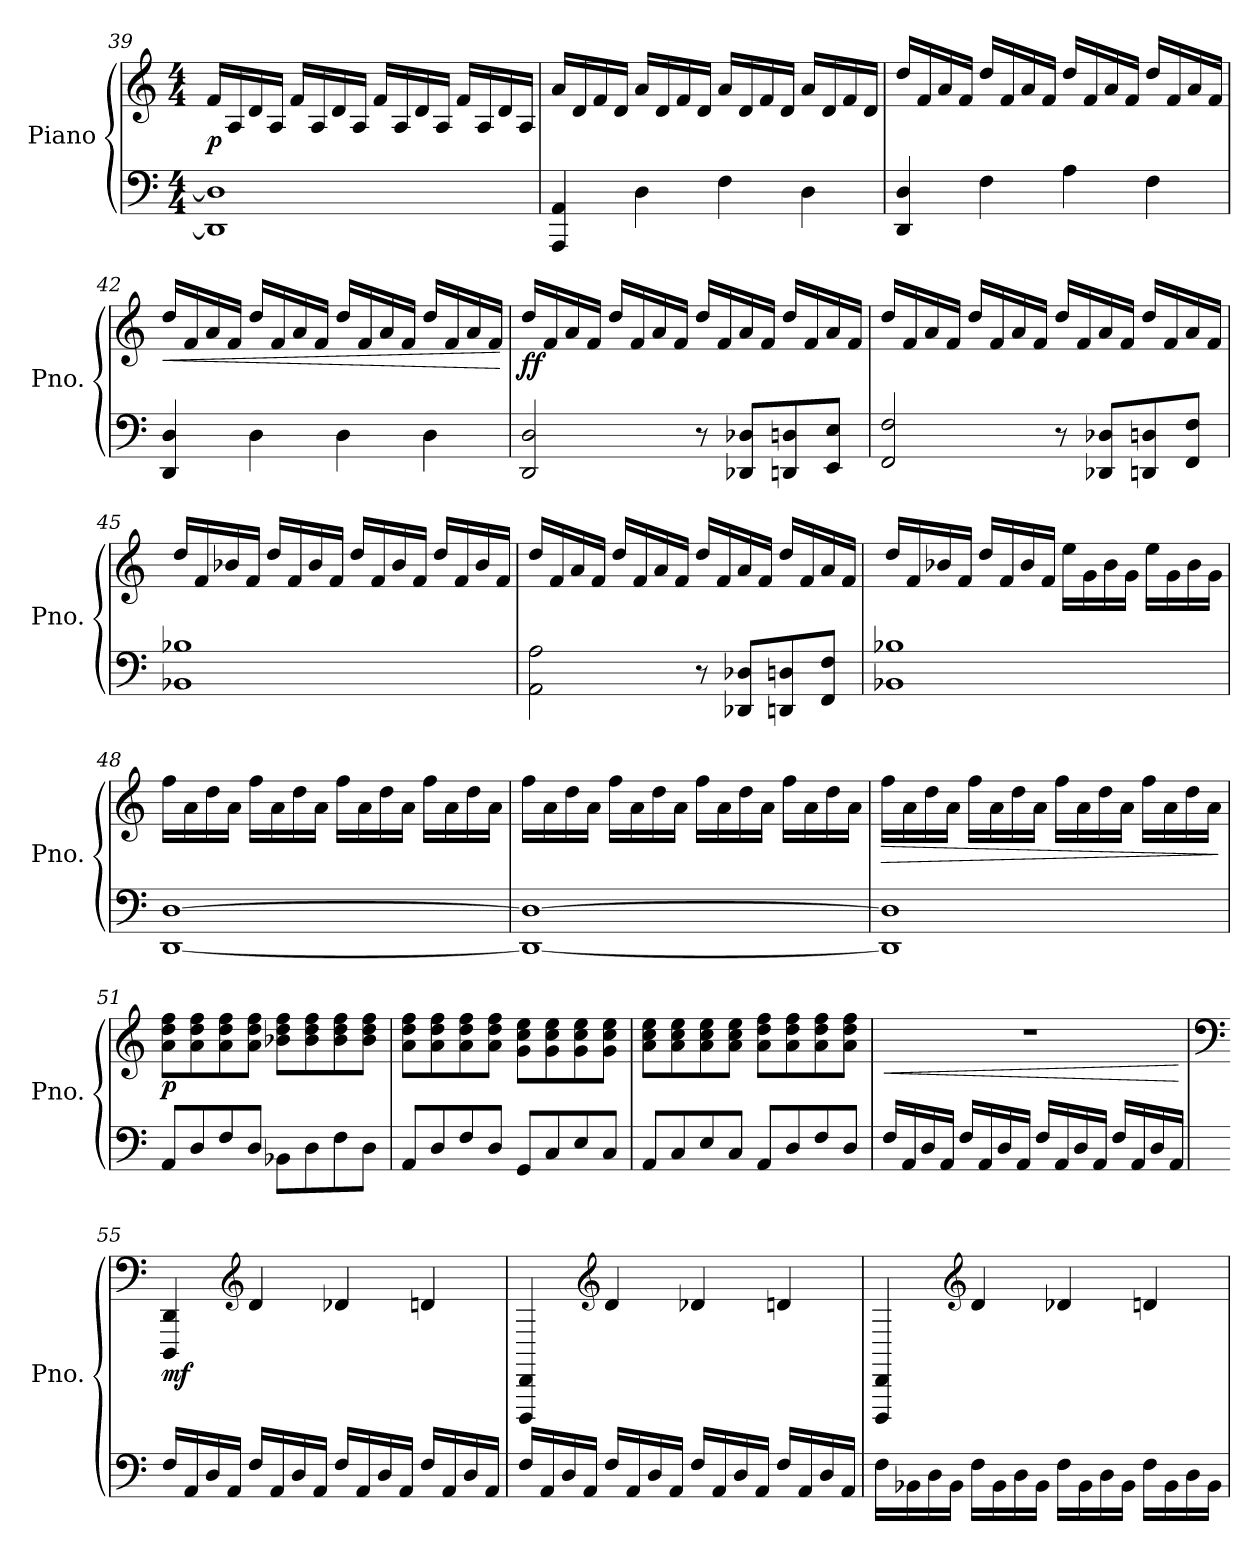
**kern	**kern	**dynam
*part1	*part1	*part1
*staff2	*staff1	*staff1/2
*I"Piano	*	*
*I'Pno.	*	*
!!LO:LB:g=z
*clefF4	*clefG2	*
*k[]	*k[]	*
*M4/4	*M4/4	*
=39	=39	=39
!	!	!LO:DY:b
1DD] 1D]	16f/LL	p
.	16A/	.
.	16d/	.
.	16A/JJ	.
.	16f/LL	.
.	16A/	.
.	16d/	.
.	16A/JJ	.
.	16f/LL	.
.	16A/	.
.	16d/	.
.	16A/JJ	.
.	16f/LL	.
.	16A/	.
.	16d/	.
.	16A/JJ	.
=40	=40	=40
4AAA/ 4AA/	16a/LL	.
.	16d/	.
.	16f/	.
.	16d/JJ	.
4D\	16a/LL	.
.	16d/	.
.	16f/	.
.	16d/JJ	.
4F\	16a/LL	.
.	16d/	.
.	16f/	.
.	16d/JJ	.
4D\	16a/LL	.
.	16d/	.
.	16f/	.
.	16d/JJ	.
=41	=41	=41
4DD/ 4D/	16dd/LL	.
.	16f/	.
.	16a/	.
.	16f/JJ	.
4F\	16dd/LL	.
.	16f/	.
.	16a/	.
.	16f/JJ	.
4A\	16dd/LL	.
.	16f/	.
.	16a/	.
.	16f/JJ	.
4F\	16dd/LL	.
.	16f/	.
.	16a/	.
.	16f/JJ	.
!!LO:LB:g=z
=42	=42	=42
!	!	!LO:HP:b
4DD/ 4D/	16dd/LL	<
.	16f/	.
.	16a/	.
.	16f/JJ	.
4D\	16dd/LL	.
.	16f/	.
.	16a/	.
.	16f/JJ	.
4D\	16dd/LL	.
.	16f/	.
.	16a/	.
.	16f/JJ	.
4D\	16dd/LL	.
.	16f/	.
.	16a/	.
.	16f/JJ	.
.	.	[
=43	=43	=43
!	!	!LO:DY:b
2DD/ 2D/	16dd/LL	ff
.	16f/	.
.	16a/	.
.	16f/JJ	.
.	16dd/LL	.
.	16f/	.
.	16a/	.
.	16f/JJ	.
8r	16dd/LL	.
.	16f/	.
8DD-X/ 8D-X/L	16a/	.
.	16f/JJ	.
8DDn/ 8Dn/	16dd/LL	.
.	16f/	.
8EE/ 8E/J	16a/	.
.	16f/JJ	.
=44	=44	=44
2FF/ 2F/	16dd/LL	.
.	16f/	.
.	16a/	.
.	16f/JJ	.
.	16dd/LL	.
.	16f/	.
.	16a/	.
.	16f/JJ	.
8r	16dd/LL	.
.	16f/	.
8DD-X/ 8D-X/L	16a/	.
.	16f/JJ	.
8DDn/ 8Dn/	16dd/LL	.
.	16f/	.
8FF/ 8F/J	16a/	.
.	16f/JJ	.
!!LO:PB:g=z
=45	=45	=45
1BB-X 1B-X	16dd/LL	.
.	16f/	.
.	16b-X/	.
.	16f/JJ	.
.	16dd/LL	.
.	16f/	.
.	16b-/	.
.	16f/JJ	.
.	16dd/LL	.
.	16f/	.
.	16b-/	.
.	16f/JJ	.
.	16dd/LL	.
.	16f/	.
.	16b-/	.
.	16f/JJ	.
=46	=46	=46
2AA\ 2A\	16dd/LL	.
.	16f/	.
.	16a/	.
.	16f/JJ	.
.	16dd/LL	.
.	16f/	.
.	16a/	.
.	16f/JJ	.
8r	16dd/LL	.
.	16f/	.
8DD-X/ 8D-X/L	16a/	.
.	16f/JJ	.
8DDn/ 8Dn/	16dd/LL	.
.	16f/	.
8FF/ 8F/J	16a/	.
.	16f/JJ	.
=47	=47	=47
1BB-X 1B-X	16dd/LL	.
.	16f/	.
.	16b-X/	.
.	16f/JJ	.
.	16dd/LL	.
.	16f/	.
.	16b-/	.
.	16f/JJ	.
.	16ee\LL	.
.	16g\	.
.	16b-\	.
.	16g\JJ	.
.	16ee\LL	.
.	16g\	.
.	16b-\	.
.	16g\JJ	.
!!LO:LB:g=z
=48	=48	=48
[1DD [1D	16ff\LL	.
.	16a\	.
.	16dd\	.
.	16a\JJ	.
.	16ff\LL	.
.	16a\	.
.	16dd\	.
.	16a\JJ	.
.	16ff\LL	.
.	16a\	.
.	16dd\	.
.	16a\JJ	.
.	16ff\LL	.
.	16a\	.
.	16dd\	.
.	16a\JJ	.
=49	=49	=49
1DD_ 1D_	16ff\LL	.
.	16a\	.
.	16dd\	.
.	16a\JJ	.
.	16ff\LL	.
.	16a\	.
.	16dd\	.
.	16a\JJ	.
.	16ff\LL	.
.	16a\	.
.	16dd\	.
.	16a\JJ	.
.	16ff\LL	.
.	16a\	.
.	16dd\	.
.	16a\JJ	.
=50	=50	=50
!	!	!LO:HP:b
1DD] 1D]	16ff\LL	>
.	16a\	.
.	16dd\	.
.	16a\JJ	.
.	16ff\LL	.
.	16a\	.
.	16dd\	.
.	16a\JJ	.
.	16ff\LL	.
.	16a\	.
.	16dd\	.
.	16a\JJ	.
.	16ff\LL	.
.	16a\	.
.	16dd\	.
.	16a\JJ	.
.	.	]
!!LO:LB:g=z
=51	=51	=51
!	!	!LO:DY:b
8AA/L	8a\ 8dd\ 8ff\L	p
8D/	8a\ 8dd\ 8ff\	.
8F/	8a\ 8dd\ 8ff\	.
8D/J	8a\ 8dd\ 8ff\J	.
8BB-X\L	8b-X\ 8dd\ 8ff\L	.
8D\	8b-\ 8dd\ 8ff\	.
8F\	8b-\ 8dd\ 8ff\	.
8D\J	8b-\ 8dd\ 8ff\J	.
=52	=52	=52
8AA/L	8a\ 8dd\ 8ff\L	.
8D/	8a\ 8dd\ 8ff\	.
8F/	8a\ 8dd\ 8ff\	.
8D/J	8a\ 8dd\ 8ff\J	.
8GG/L	8g\ 8cc\ 8ee\L	.
8C/	8g\ 8cc\ 8ee\	.
8E/	8g\ 8cc\ 8ee\	.
8C/J	8g\ 8cc\ 8ee\J	.
=53	=53	=53
8AA/L	8a\ 8cc\ 8ee\L	.
8C/	8a\ 8cc\ 8ee\	.
8E/	8a\ 8cc\ 8ee\	.
8C/J	8a\ 8cc\ 8ee\J	.
8AA/L	8a\ 8dd\ 8ff\L	.
8D/	8a\ 8dd\ 8ff\	.
8F/	8a\ 8dd\ 8ff\	.
8D/J	8a\ 8dd\ 8ff\J	.
=54	=54	=54
!	!	!LO:HP:b
16F/LL	1r	<
16AA/	.	.
16D/	.	.
16AA/JJ	.	.
16F/LL	.	.
16AA/	.	.
16D/	.	.
16AA/JJ	.	.
16F/LL	.	.
16AA/	.	.
16D/	.	.
16AA/JJ	.	.
16F/LL	.	.
16AA/	.	.
16D/	.	.
16AA/JJ	.	.
.	.	[
!!LO:LB:g=z
=55	=55	=55
*	*clefF4	*
!	!	!LO:DY:b
16F/LL	4DDD/ 4DD/	mf
16AA/	.	.
16D/	.	.
16AA/JJ	.	.
*	*clefG2	*
16F/LL	4d/	.
16AA/	.	.
16D/	.	.
16AA/JJ	.	.
16F/LL	4d-X/	.
16AA/	.	.
16D/	.	.
16AA/JJ	.	.
16F/LL	4dn/	.
16AA/	.	.
16D/	.	.
16AA/JJ	.	.
=56	=56	=56
16F/LL	4DDD/ 4DD/	.
16AA/	.	.
16D/	.	.
16AA/JJ	.	.
*	*clefG2	*
16F/LL	4d/	.
16AA/	.	.
16D/	.	.
16AA/JJ	.	.
16F/LL	4d-X/	.
16AA/	.	.
16D/	.	.
16AA/JJ	.	.
16F/LL	4dn/	.
16AA/	.	.
16D/	.	.
16AA/JJ	.	.
=57	=57	=57
16F\LL	4DDD/ 4DD/	.
16BB-X\	.	.
16D\	.	.
16BB-\JJ	.	.
*	*clefG2	*
16F\LL	4d/	.
16BB-\	.	.
16D\	.	.
16BB-\JJ	.	.
16F\LL	4d-X/	.
16BB-\	.	.
16D\	.	.
16BB-\JJ	.	.
16F\LL	4dn/	.
16BB-\	.	.
16D\	.	.
16BB-\JJ	.	.
=	=	=
*-	*-	*-
